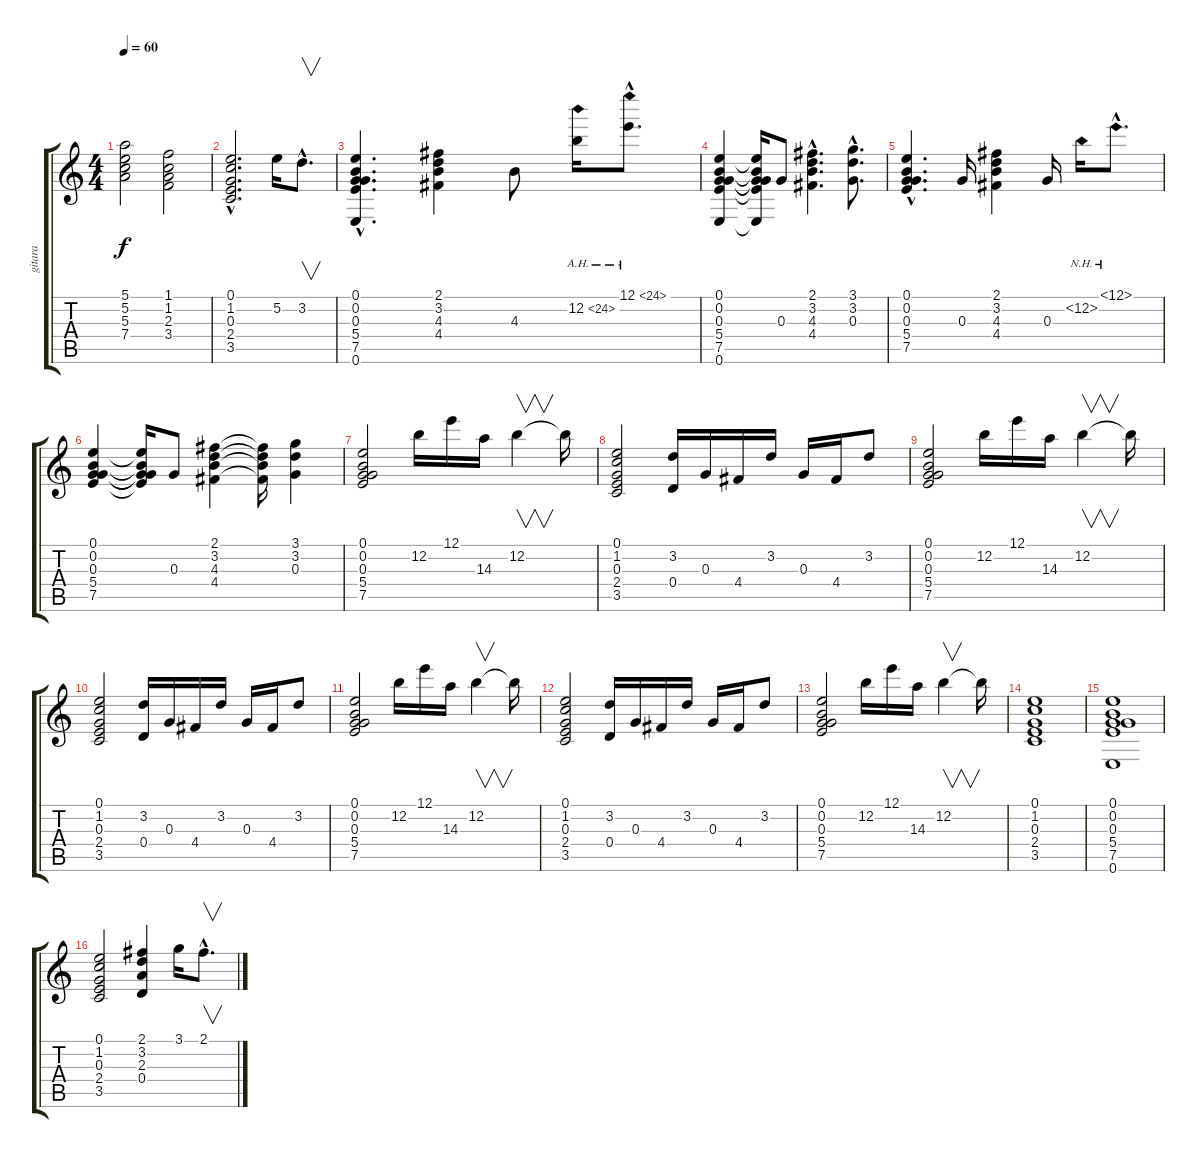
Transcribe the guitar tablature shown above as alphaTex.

\track ("gitara" "gitara") {instrument acousticguitarsteel}
\staff {score tabs}
\tuning (E4 B3 G3 D3 A2 E2) {hide}
\ts (4 4)
\tempo 60
\clef g2
\ks c
(5.1 5.2 5.3 7.4).2{dy f} (1.1 1.2 2.3 3.4).2 |
(0.1{hac} 1.2{hac} 0.3{hac} 2.4{hac} 3.5{hac}).2{d} 5.2.16 3.2{hac}.8{v d} |
(0.1{hac} 0.2{hac} 0.3{hac} 5.4{hac} 7.5{hac} 0.6{hac}).4{d} (2.1 3.2 4.3 4.4).4 4.3.8 12.2{ah 12}.16 12.1{ah 12 hac}.8{d} |
(0.1 0.2 0.3 5.4 7.5 0.6).4 (0.1{t} 0.2{t} 0.3{t} 5.4{t} 7.5{t} 0.6{t}).16 0.3.8 (2.1{hac} 3.2{hac} 4.3{hac} 4.4{hac}).4{d} (3.1{hac} 3.2{hac} 0.3{hac}).8{d} |
(0.1{hac} 0.2{hac} 0.3{hac} 5.4{hac} 7.5{hac}).4{d} 0.3.16 (2.1 3.2 4.3 4.4).4 0.3.16 12.2{nh}.16 12.1{nh hac}.8{d} |
(0.1 0.2 0.3 5.4 7.5).4 (0.1{t} 0.2{t} 0.3{t} 5.4{t} 7.5{t}).16 0.3.8 (2.1 3.2 4.3 4.4).4 (2.1{t} 3.2{t} 4.3{t} 4.4{t}).16 (3.1 3.2 0.3).4 |
(0.1 0.2 0.3 5.4 7.5).2 12.2.16 12.1.16 14.3.16 12.2.4{v} 12.2{t}.16 |
(0.1 1.2 0.3 2.4 3.5).2 (3.2 0.4).16 0.3.16 4.4.16 3.2.16 0.3.16 4.4.16 3.2.8 |
(0.1 0.2 0.3 5.4 7.5).2 12.2.16 12.1.16 14.3.16 12.2.4{v} 12.2{t}.16 |
(0.1 1.2 0.3 2.4 3.5).2 (3.2 0.4).16 0.3.16 4.4.16 3.2.16 0.3.16 4.4.16 3.2.8 |
(0.1 0.2 0.3 5.4 7.5).2 12.2.16 12.1.16 14.3.16 12.2.4{v} 12.2{t}.16 |
(0.1 1.2 0.3 2.4 3.5).2 (3.2 0.4).16 0.3.16 4.4.16 3.2.16 0.3.16 4.4.16 3.2.8 |
(0.1 0.2 0.3 5.4 7.5).2 12.2.16 12.1.16 14.3.16 12.2.4{v} 12.2{t}.16 |
(0.1 1.2 0.3 2.4 3.5).1 |
(0.1 0.2 0.3 5.4 7.5 0.6).1 |
(0.1 1.2 0.3 2.4 3.5).2 (2.1 3.2 2.3 0.4).4 3.1.16 2.1{hac}.8{v d}
